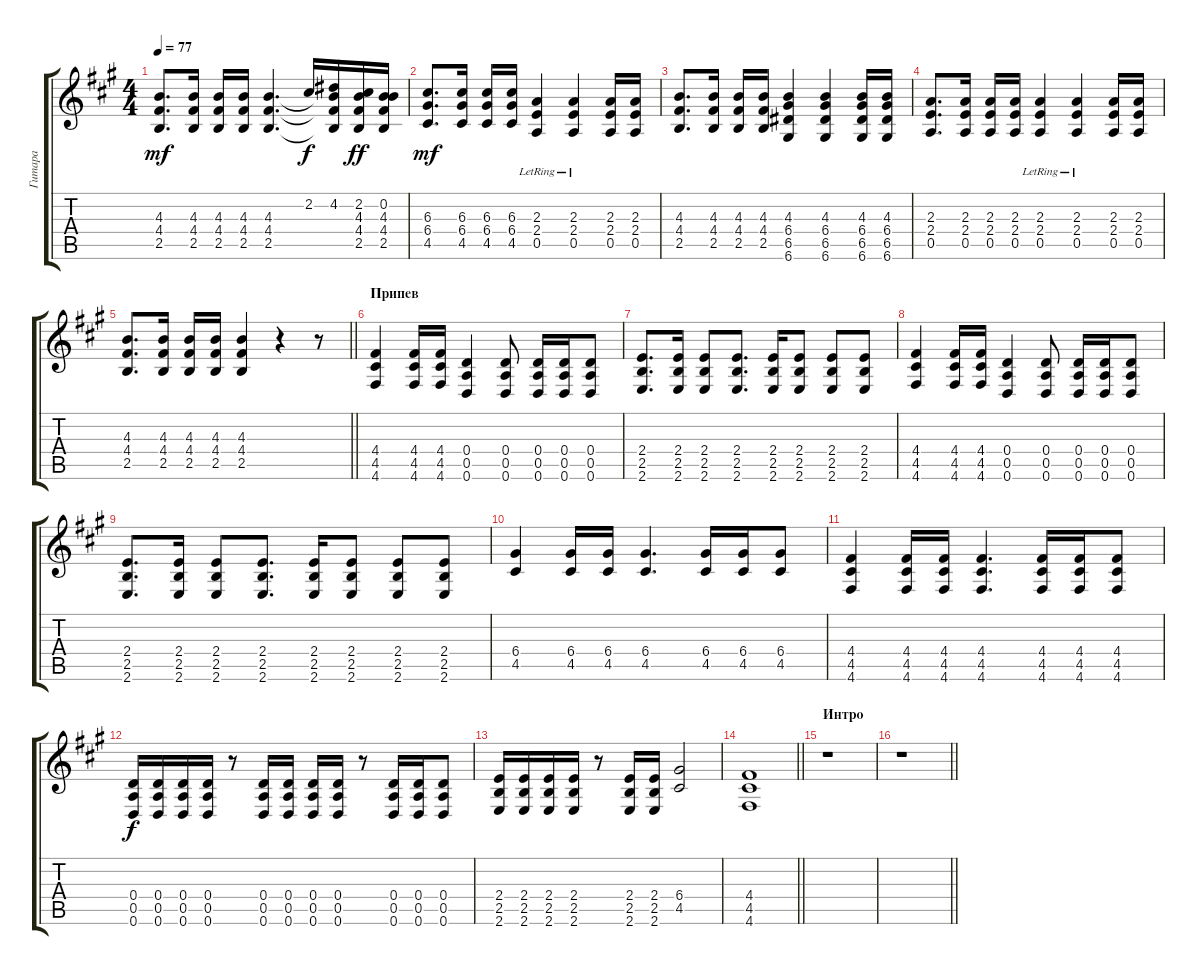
\track ("Гитара" "Гитара") {instrument electricguitarjazz}
\staff {score tabs}
\tuning (E4 B3 G3 D3 A2 D2) {hide}
\ts (4 4)
\tempo 77
\clef g2
\ks f#minor
(4.3 4.4 2.5).8{d dy mf} (4.3 4.4 2.5).16 (4.3 4.4 2.5).16 (4.3 4.4 2.5).16 (4.3 4.4 2.5).4{d} 2.2.16{dy f} (4.2 4.3{t} 4.4{t} 2.5{t}).16 (2.2 4.3 4.4 2.5).16{dy ff} (0.2 4.3 4.4 2.5).16 |
(6.3 6.4 4.5).8{d dy mf} (6.3 6.4 4.5).16 (6.3 6.4 4.5).16 (6.3 6.4 4.5).16 (2.3{lr} 2.4{lr} 0.5{lr}).4 (2.3 2.4{lr} 0.5).4 (2.3 2.4 0.5).16 (2.3 2.4 0.5).16 |
(4.3 4.4 2.5).8{d} (4.3 4.4 2.5).16 (4.3 4.4 2.5).16 (4.3 4.4 2.5).16 (4.3 6.4 6.5 6.6).4 (4.3 6.4 6.5 6.6).4 (4.3 6.4 6.5 6.6).16 (4.3 6.4 6.5 6.6).16 |
(2.3 2.4 0.5).8{d} (2.3 2.4 0.5).16 (2.3 2.4 0.5).16 (2.3 2.4 0.5).16 (2.3{lr} 2.4{lr} 0.5{lr}).4 (2.3 2.4{lr} 0.5).4 (2.3 2.4 0.5).16 (2.3 2.4 0.5).16 |
\barLineRight lightlight
(4.3 4.4 2.5).8{d} (4.3 4.4 2.5).16 (4.3 4.4 2.5).16 (4.3 4.4 2.5).16 (4.3 4.4 2.5).4 r.4 r.8 |
\section ("" "Припев")
(4.4 4.5 4.6).4{instrument distortionguitar} (4.4 4.5 4.6).16 (4.4 4.5 4.6).16 (0.4 0.5 0.6).4 (0.4 0.5 0.6).8 (0.4 0.5 0.6).16 (0.4 0.5 0.6).16 (0.4 0.5 0.6).8 |
(2.4 2.5 2.6).8{d} (2.4 2.5 2.6).16 (2.4 2.5 2.6).8 (2.4 2.5 2.6).8{d} (2.4 2.5 2.6).16 (2.4 2.5 2.6).8 (2.4 2.5 2.6).8 (2.4 2.5 2.6).8 |
(4.4 4.5 4.6).4 (4.4 4.5 4.6).16 (4.4 4.5 4.6).16 (0.4 0.5 0.6).4 (0.4 0.5 0.6).8 (0.4 0.5 0.6).16 (0.4 0.5 0.6).16 (0.4 0.5 0.6).8 |
(2.4 2.5 2.6).8{d} (2.4 2.5 2.6).16 (2.4 2.5 2.6).8 (2.4 2.5 2.6).8{d} (2.4 2.5 2.6).16 (2.4 2.5 2.6).8 (2.4 2.5 2.6).8 (2.4 2.5 2.6).8 |
(6.4 4.5).4 (6.4 4.5).16 (6.4 4.5).16 (6.4 4.5).4{d} (6.4 4.5).16 (6.4 4.5).16 (6.4 4.5).8 |
(4.4 4.5 4.6).4 (4.4 4.5 4.6).16 (4.4 4.5 4.6).16 (4.4 4.5 4.6).4{d} (4.4 4.5 4.6).16 (4.4 4.5 4.6).16 (4.4 4.5 4.6).8 |
(0.4 0.5 0.6).16{dy f} (0.4 0.5 0.6).16 (0.4 0.5 0.6).16 (0.4 0.5 0.6).16 r.8 (0.4 0.5 0.6).16 (0.4 0.5 0.6).16 (0.4 0.5 0.6).16 (0.4 0.5 0.6).16 r.8 (0.4 0.5 0.6).16 (0.4 0.5 0.6).16 (0.4 0.5 0.6).8 |
(2.4 2.5 2.6).16 (2.4 2.5 2.6).16 (2.4 2.5 2.6).16 (2.4 2.5 2.6).16 r.8 (2.4 2.5 2.6).16 (2.4 2.5 2.6).16 (6.4 4.5).2 |
\barLineRight lightlight
(4.4 4.5 4.6).1 |
\section ("" "Интро")
r.1 |
\barLineRight lightlight
r.1
